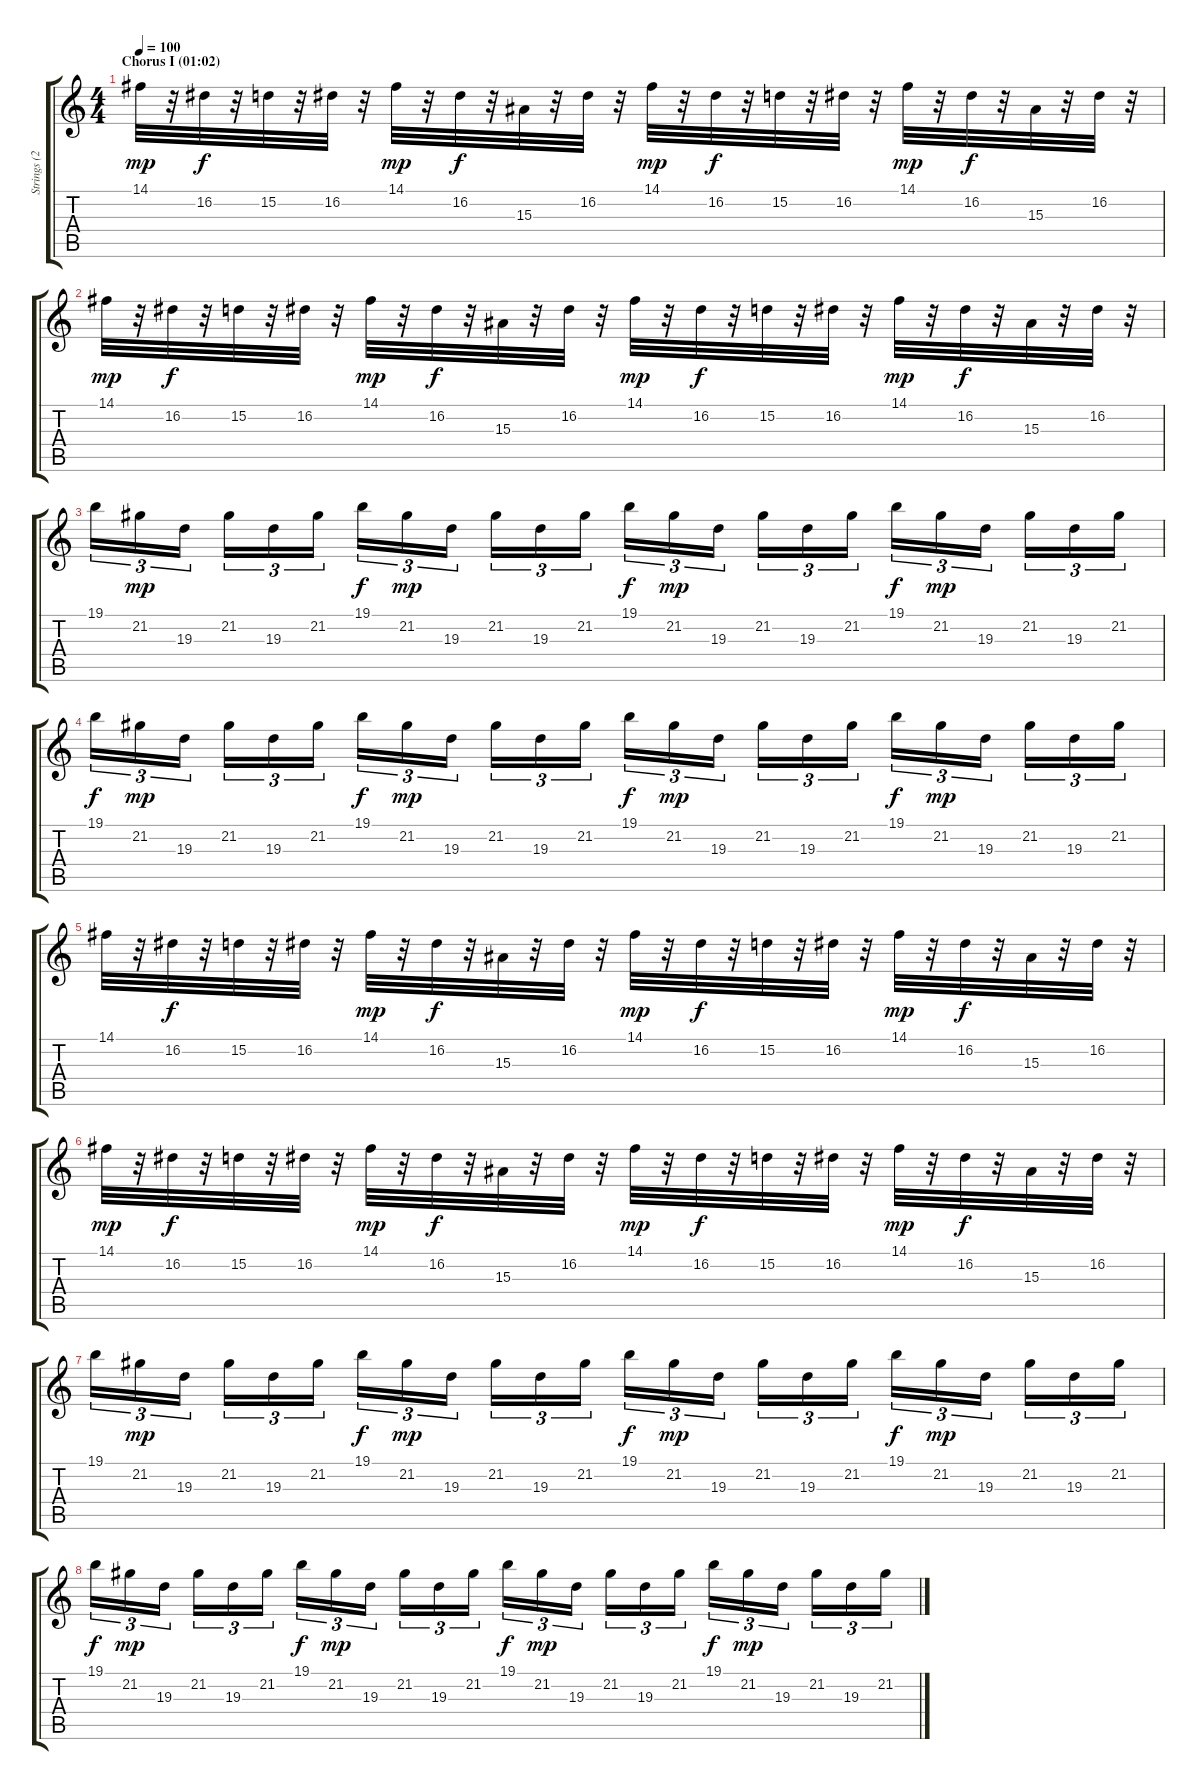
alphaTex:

\track ("Strings (2)" "Strings (2") {instrument tremolostrings}
\staff {score tabs}
\tuning (E4 B3 G3 D3 A2 E2) {hide}
\ts (4 4)
\section ("" "Chorus I (01:02)")
\tempo 100
\clef g2
\ks c
14.1.32{dy mp} r.32 16.2.32{dy f} r.32 15.2.32 r.32 16.2.32 r.32 14.1.32{dy mp} r.32 16.2.32{dy f} r.32 15.3.32 r.32 16.2.32 r.32 14.1.32{dy mp} r.32 16.2.32{dy f} r.32 15.2.32 r.32 16.2.32 r.32 14.1.32{dy mp} r.32 16.2.32{dy f} r.32 15.3.32 r.32 16.2.32 r.32 |
14.1.32{dy mp} r.32 16.2.32{dy f} r.32 15.2.32 r.32 16.2.32 r.32 14.1.32{dy mp} r.32 16.2.32{dy f} r.32 15.3.32 r.32 16.2.32 r.32 14.1.32{dy mp} r.32 16.2.32{dy f} r.32 15.2.32 r.32 16.2.32 r.32 14.1.32{dy mp} r.32 16.2.32{dy f} r.32 15.3.32 r.32 16.2.32 r.32 |
19.1.16{tu (3 2)} 21.2.16{tu (3 2) dy mp} 19.3.16{tu (3 2)} 21.2.16{tu (3 2)} 19.3.16{tu (3 2)} 21.2.16{tu (3 2)} 19.1.16{tu (3 2) dy f} 21.2.16{tu (3 2) dy mp} 19.3.16{tu (3 2)} 21.2.16{tu (3 2)} 19.3.16{tu (3 2)} 21.2.16{tu (3 2)} 19.1.16{tu (3 2) dy f} 21.2.16{tu (3 2) dy mp} 19.3.16{tu (3 2)} 21.2.16{tu (3 2)} 19.3.16{tu (3 2)} 21.2.16{tu (3 2)} 19.1.16{tu (3 2) dy f} 21.2.16{tu (3 2) dy mp} 19.3.16{tu (3 2)} 21.2.16{tu (3 2)} 19.3.16{tu (3 2)} 21.2.16{tu (3 2)} |
19.1.16{tu (3 2) dy f} 21.2.16{tu (3 2) dy mp} 19.3.16{tu (3 2)} 21.2.16{tu (3 2)} 19.3.16{tu (3 2)} 21.2.16{tu (3 2)} 19.1.16{tu (3 2) dy f} 21.2.16{tu (3 2) dy mp} 19.3.16{tu (3 2)} 21.2.16{tu (3 2)} 19.3.16{tu (3 2)} 21.2.16{tu (3 2)} 19.1.16{tu (3 2) dy f} 21.2.16{tu (3 2) dy mp} 19.3.16{tu (3 2)} 21.2.16{tu (3 2)} 19.3.16{tu (3 2)} 21.2.16{tu (3 2)} 19.1.16{tu (3 2) dy f} 21.2.16{tu (3 2) dy mp} 19.3.16{tu (3 2)} 21.2.16{tu (3 2)} 19.3.16{tu (3 2)} 21.2.16{tu (3 2)} |
14.1.32 r.32 16.2.32{dy f} r.32 15.2.32 r.32 16.2.32 r.32 14.1.32{dy mp} r.32 16.2.32{dy f} r.32 15.3.32 r.32 16.2.32 r.32 14.1.32{dy mp} r.32 16.2.32{dy f} r.32 15.2.32 r.32 16.2.32 r.32 14.1.32{dy mp} r.32 16.2.32{dy f} r.32 15.3.32 r.32 16.2.32 r.32 |
14.1.32{dy mp} r.32 16.2.32{dy f} r.32 15.2.32 r.32 16.2.32 r.32 14.1.32{dy mp} r.32 16.2.32{dy f} r.32 15.3.32 r.32 16.2.32 r.32 14.1.32{dy mp} r.32 16.2.32{dy f} r.32 15.2.32 r.32 16.2.32 r.32 14.1.32{dy mp} r.32 16.2.32{dy f} r.32 15.3.32 r.32 16.2.32 r.32 |
19.1.16{tu (3 2)} 21.2.16{tu (3 2) dy mp} 19.3.16{tu (3 2)} 21.2.16{tu (3 2)} 19.3.16{tu (3 2)} 21.2.16{tu (3 2)} 19.1.16{tu (3 2) dy f} 21.2.16{tu (3 2) dy mp} 19.3.16{tu (3 2)} 21.2.16{tu (3 2)} 19.3.16{tu (3 2)} 21.2.16{tu (3 2)} 19.1.16{tu (3 2) dy f} 21.2.16{tu (3 2) dy mp} 19.3.16{tu (3 2)} 21.2.16{tu (3 2)} 19.3.16{tu (3 2)} 21.2.16{tu (3 2)} 19.1.16{tu (3 2) dy f} 21.2.16{tu (3 2) dy mp} 19.3.16{tu (3 2)} 21.2.16{tu (3 2)} 19.3.16{tu (3 2)} 21.2.16{tu (3 2)} |
19.1.16{tu (3 2) dy f} 21.2.16{tu (3 2) dy mp} 19.3.16{tu (3 2)} 21.2.16{tu (3 2)} 19.3.16{tu (3 2)} 21.2.16{tu (3 2)} 19.1.16{tu (3 2) dy f} 21.2.16{tu (3 2) dy mp} 19.3.16{tu (3 2)} 21.2.16{tu (3 2)} 19.3.16{tu (3 2)} 21.2.16{tu (3 2)} 19.1.16{tu (3 2) dy f} 21.2.16{tu (3 2) dy mp} 19.3.16{tu (3 2)} 21.2.16{tu (3 2)} 19.3.16{tu (3 2)} 21.2.16{tu (3 2)} 19.1.16{tu (3 2) dy f} 21.2.16{tu (3 2) dy mp} 19.3.16{tu (3 2)} 21.2.16{tu (3 2)} 19.3.16{tu (3 2)} 21.2.16{tu (3 2)}
